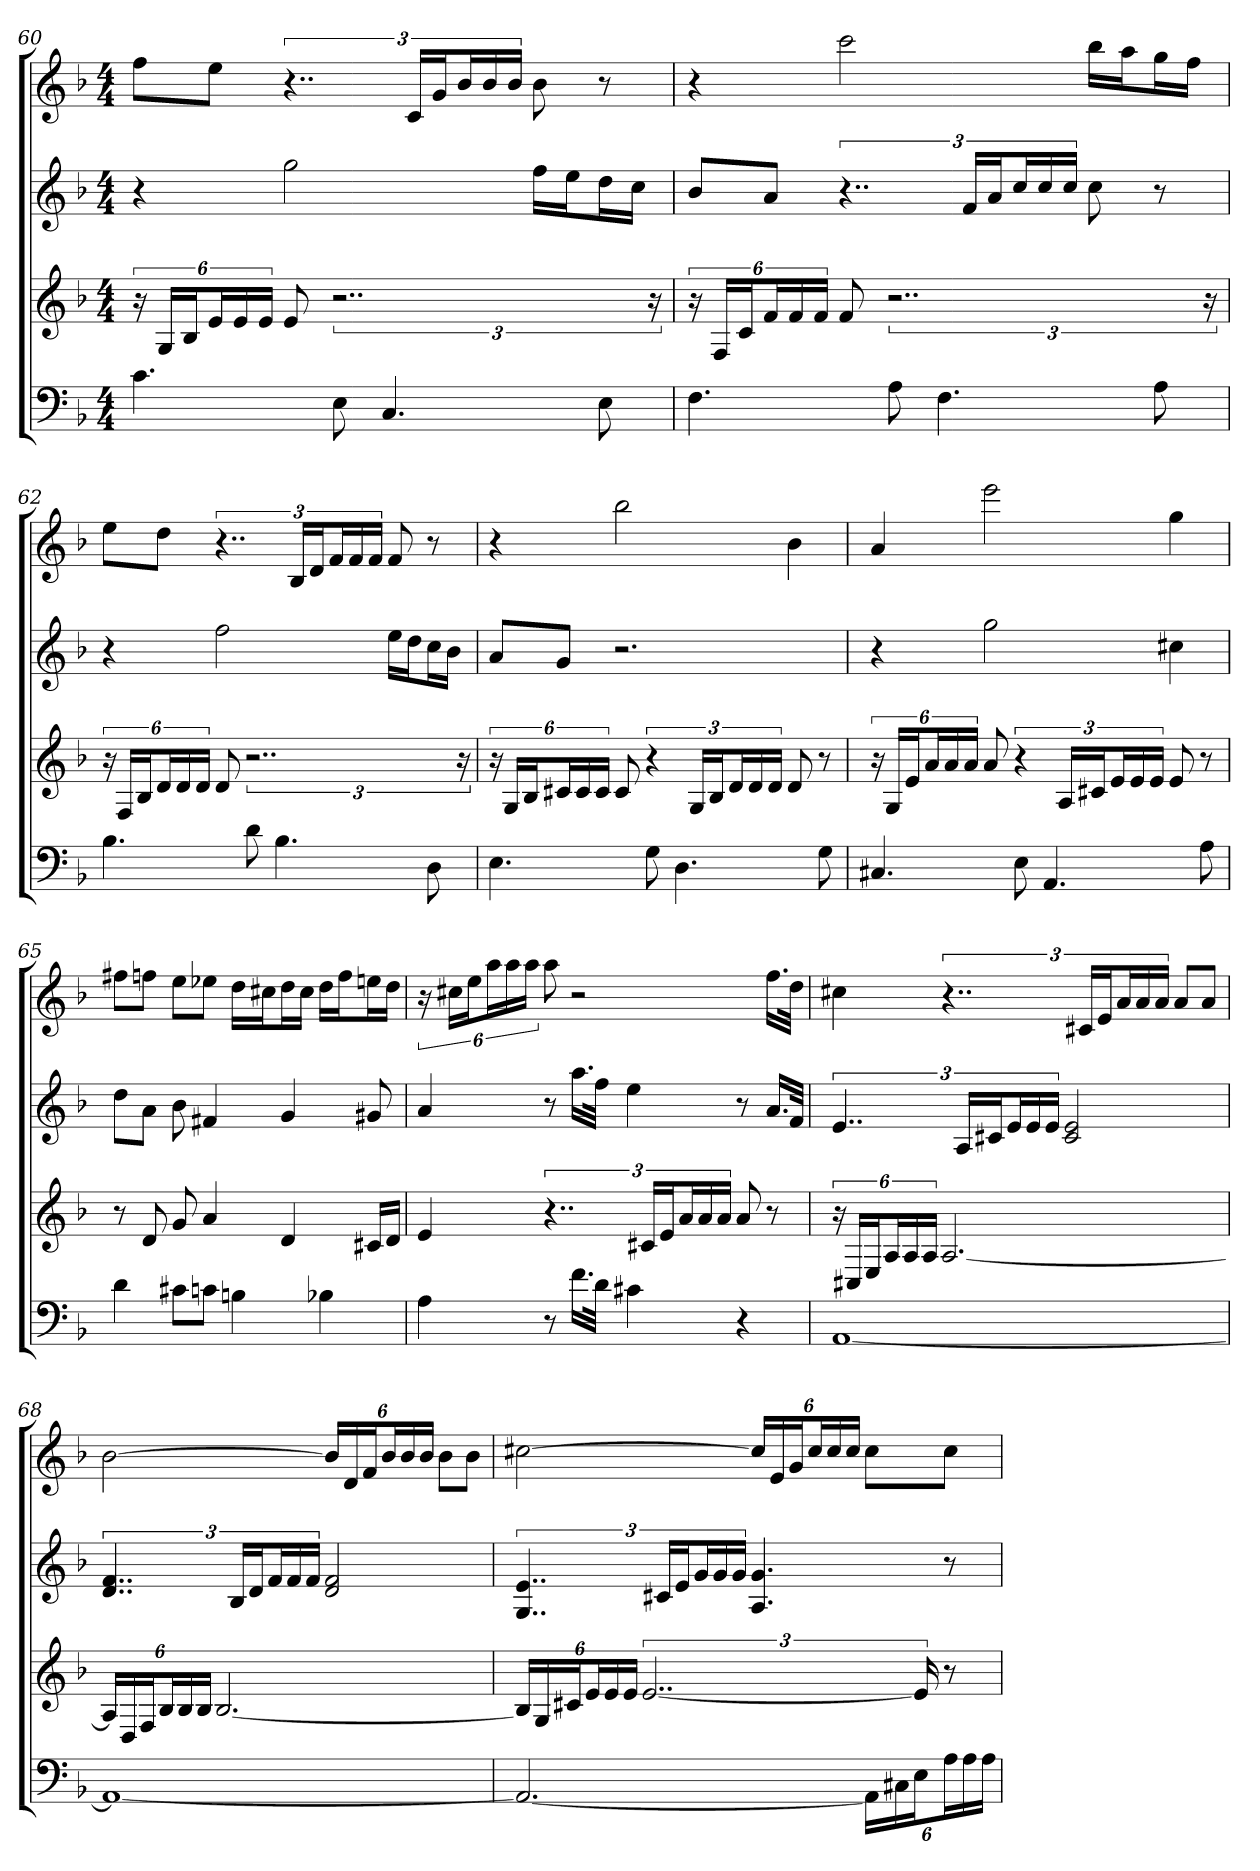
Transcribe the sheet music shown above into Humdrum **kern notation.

**kern	**kern	**kern	**kern
*part4	*part3	*part2	*part1
*staff4	*staff3	*staff2	*staff1
*k[b-]	*k[b-]	*k[b-]	*k[b-]
*d:	*d:	*d:	*d:
*M4/4	*M4/4	*M4/4	*M4/4
=60	=60	=60	=60
4.c	24r	4r	8ffL
.	24GLL	.	.
.	24B-J	.	.
.	24eL	.	8eeJ
.	24e	.	.
.	24eJJ	.	.
.	8e	2gg	6..r
8E	3..r	.	.
4.C	.	.	.
.	.	.	24cLL
.	.	.	24gJ
.	.	.	24b-L
.	.	.	24b-
.	.	.	24b-JJ
.	.	16ffLL	8b-
.	.	16eeJ	.
8E	.	16ddL	8r
.	.	16ccJJ	.
.	24r	.	.
=61	=61	=61	=61
4.F	24r	8b-L	4r
.	24FLL	.	.
.	24cJ	.	.
.	24fL	8aJ	.
.	24f	.	.
.	24fJJ	.	.
.	8f	6..r	2ccc
8A	3..r	.	.
4.F	.	.	.
.	.	24fLL	.
.	.	24aJ	.
.	.	24ccL	.
.	.	24cc	.
.	.	24ccJJ	.
.	.	8cc	16bb-LL
.	.	.	16aaJ
8A	.	8r	16ggL
.	.	.	16ffJJ
.	24r	.	.
=62	=62	=62	=62
4.B-	24r	4r	8eeL
.	24FLL	.	.
.	24B-J	.	.
.	24dL	.	8ddJ
.	24d	.	.
.	24dJJ	.	.
.	8d	2ff	6..r
8d	3..r	.	.
4.B-	.	.	.
.	.	.	24B-LL
.	.	.	24dJ
.	.	.	24fL
.	.	.	24f
.	.	.	24fJJ
.	.	16eeLL	8f
.	.	16ddJ	.
8D	.	16ccL	8r
.	.	16b-JJ	.
.	24r	.	.
=63	=63	=63	=63
4.E	24r	8aL	4r
.	24GLL	.	.
.	24B-J	.	.
.	24c#XL	8gJ	.
.	24c#	.	.
.	24c#JJ	.	.
.	8c#	2.r	2bb-
8G	6r	.	.
4.D	.	.	.
.	24GLL	.	.
.	24B-J	.	.
.	24dL	.	.
.	24d	.	.
.	24dJJ	.	.
.	8d	.	4b-
8G	8r	.	.
=64	=64	=64	=64
4.C#X	24r	4r	4a
.	24GLL	.	.
.	24eJ	.	.
.	24aL	.	.
.	24a	.	.
.	24aJJ	.	.
.	8a	2gg	2eee
8E	6r	.	.
4.AA	.	.	.
.	24ALL	.	.
.	24c#XJ	.	.
.	24eL	.	.
.	24e	.	.
.	24eJJ	.	.
.	8e	4cc#X	4gg
8A	8r	.	.
=65	=65	=65	=65
4d	8r	8ddL	8ff#XL
.	8d	8aJ	8ffnJ
8c#XL	8g	8b-	8eeL
8cnJ	4a	4f#X	8ee-XJ
4Bn	.	.	16ddLL
.	.	.	16cc#XJ
.	4d	4g	16ddL
.	.	.	16cc#JJ
4B-X	.	.	16ddLL
.	.	.	16ffJ
.	16c#XLL	8g#X	16eenL
.	16dJJ	.	16ddJJ
=66	=66	=66	=66
4A	4e	4a	24r
.	.	.	24cc#XLL
.	.	.	24eeJ
.	.	.	24aaL
.	.	.	24aa
.	.	.	24aaJJ
8r	6..r	8r	8aa
16.fLL	.	16.aaLL	2r
32dJJk	.	32ffJJk	.
4c#X	.	4ee	.
.	24c#XLL	.	.
.	24eJ	.	.
.	24aL	.	.
.	24a	.	.
.	24aJJ	.	.
4r	8a	8r	.
.	8r	16.aLL	16.ffLL
.	.	32fJJk	32ddJJk
=67	=67	=67	=67
[1AA	24r	6..e	4cc#X
.	24C#XLL	.	.
.	24EJ	.	.
.	24AL	.	.
.	24A	.	.
.	24AJJ	.	.
.	[2.A	.	6..r
.	.	24ALL	.
.	.	24c#XJ	.
.	.	24eL	.
.	.	24e	.
.	.	24eJJ	.
.	.	2c# 2e	.
.	.	.	24c#XLL
.	.	.	24eJ
.	.	.	24aL
.	.	.	24a
.	.	.	24aJJ
.	.	.	8aL
.	.	.	8aJ
=68	=68	=68	=68
1AA_	24ALL]	6..d 6..f	[2b-
.	24D	.	.
.	24FJ	.	.
.	24B-L	.	.
.	24B-	.	.
.	24B-JJ	.	.
.	[2.B-	.	.
.	.	24B-LL	.
.	.	24dJ	.
.	.	24fL	.
.	.	24f	.
.	.	24fJJ	.
.	.	2d 2f	24b-LL]
.	.	.	24d
.	.	.	24fJ
.	.	.	24b-L
.	.	.	24b-
.	.	.	24b-JJ
.	.	.	8b-L
.	.	.	8b-J
=69	=69	=69	=69
2.AA_	24B-LL]	6..G 6..e	[2cc#X
.	24G	.	.
.	24c#XJ	.	.
.	24eL	.	.
.	24e	.	.
.	24eJJ	.	.
.	[3..e	.	.
.	.	24c#XLL	.
.	.	24eJ	.
.	.	24gL	.
.	.	24g	.
.	.	24gJJ	.
.	.	4.A 4.g	24cc#LL]
.	.	.	24e
.	.	.	24gJ
.	.	.	24cc#L
.	.	.	24cc#
.	.	.	24cc#JJ
24AALL]	.	.	8cc#L
24C#X	.	.	.
24EJ	24e]	.	.
24AL	8r	8r	8cc#J
24A	.	.	.
24AJJ	.	.	.
=	=	=	=
*-	*-	*-	*-
